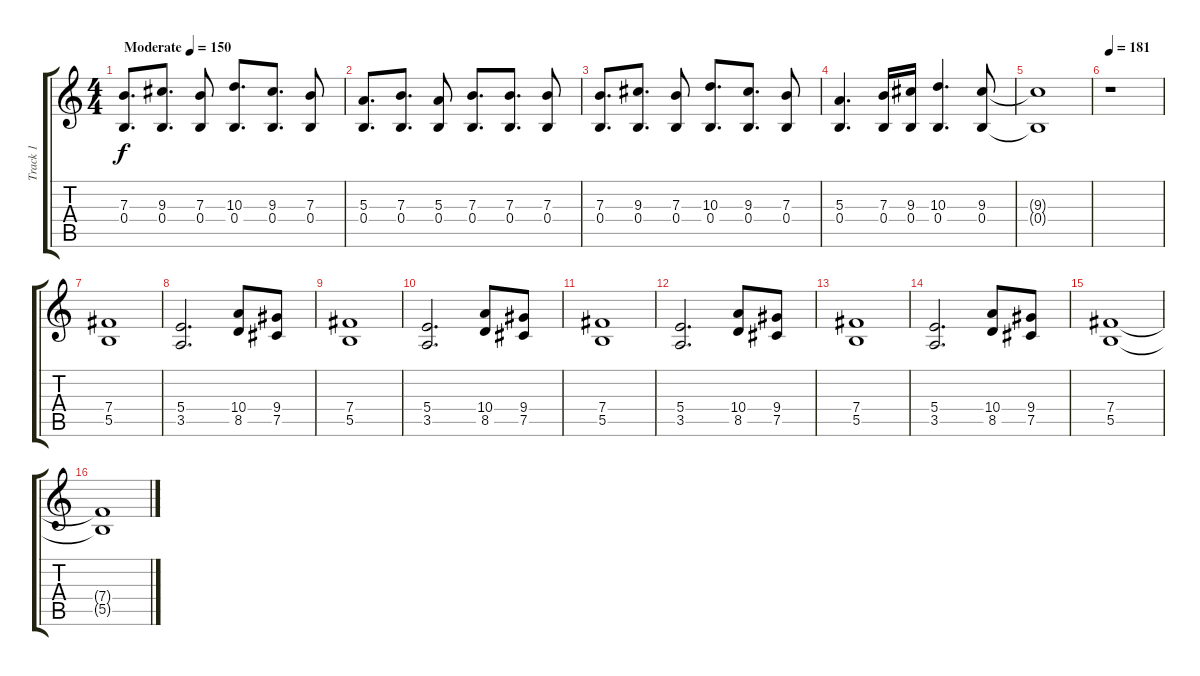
\track ("Track 1" "Track 1") {instrument distortionguitar}
\staff {score tabs}
\tuning (Db4 Ab3 E3 B2 Gb2 Db2) {hide}
\ts (4 4)
\tempo (150 "Moderate")
\tempo 120
\tempo (150 "Moderate")
\clef g2
\ks c
(7.3 0.4).8{d dy f instrument distortionguitar} (9.3 0.4).8{d} (7.3 0.4).8 (10.3 0.4).8{d} (9.3 0.4).8{d} (7.3 0.4).8 |
(5.3 0.4).8{d} (7.3 0.4).8{d} (5.3 0.4).8 (7.3 0.4).8{d} (7.3 0.4).8{d} (7.3 0.4).8 |
(7.3 0.4).8{d} (9.3 0.4).8{d} (7.3 0.4).8 (10.3 0.4).8{d} (9.3 0.4).8{d} (7.3 0.4).8 |
(5.3 0.4).4{d} (7.3 0.4).16 (9.3 0.4).16 (10.3 0.4).4{d} (9.3 0.4).8 |
(9.3{t} 0.4{t}).1 |
\tempo 181
r.1 |
(7.4 5.5).1 |
(5.4 3.5).2{d} (10.4 8.5).8 (9.4 7.5).8 |
(7.4 5.5).1 |
(5.4 3.5).2{d} (10.4 8.5).8 (9.4 7.5).8 |
(7.4 5.5).1 |
(5.4 3.5).2{d} (10.4 8.5).8 (9.4 7.5).8 |
(7.4 5.5).1 |
(5.4 3.5).2{d} (10.4 8.5).8 (9.4 7.5).8 |
(7.4 5.5).1 |
(7.4{t} 5.5{t}).1
